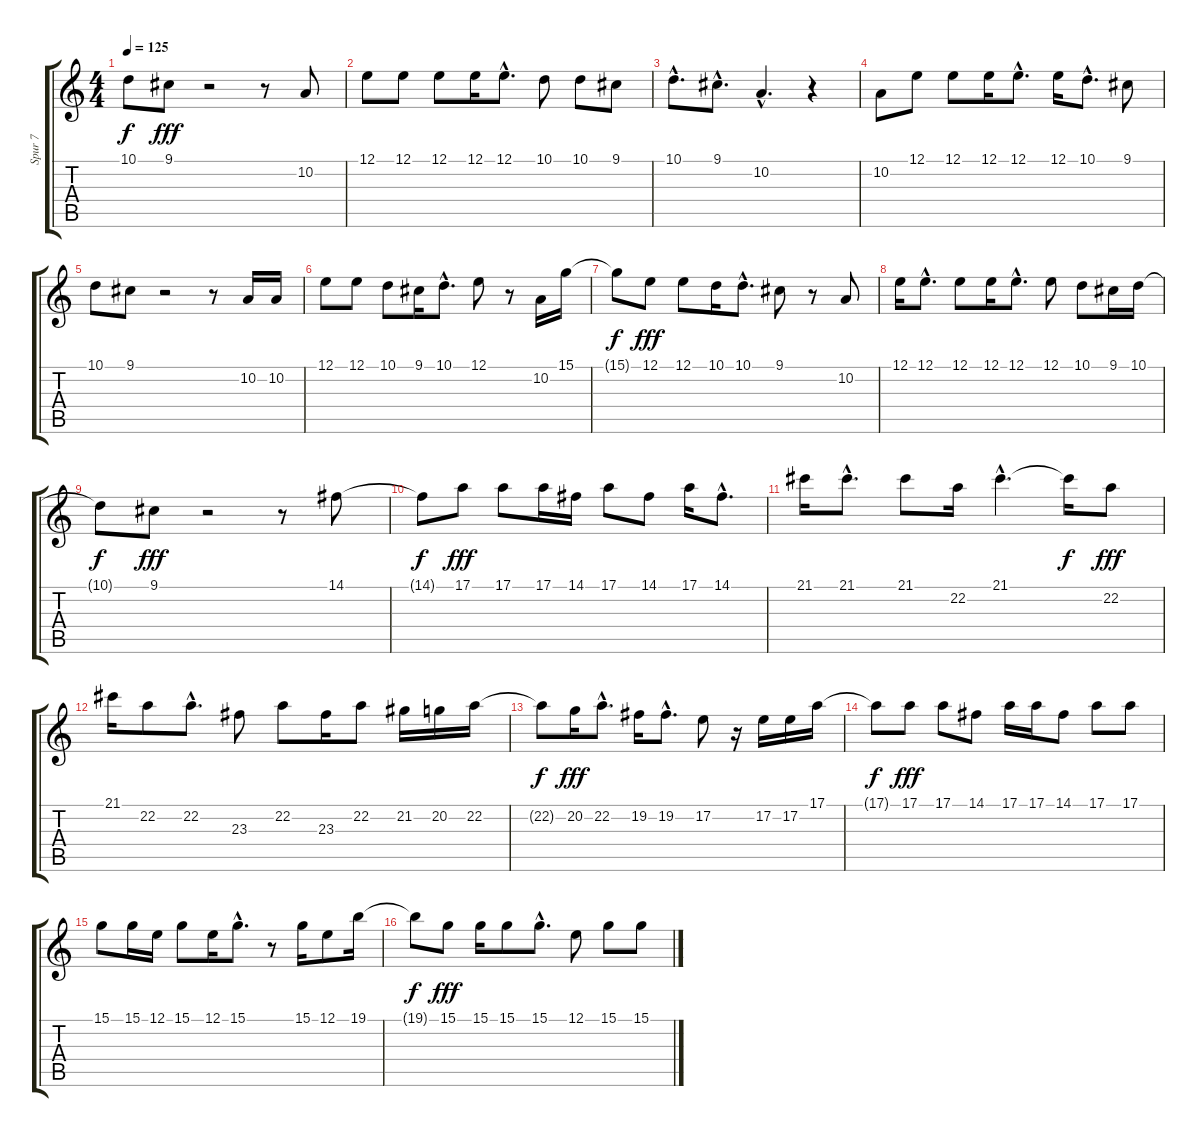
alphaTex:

\track ("Spur 7" "Spur 7") {instrument trumpet}
\staff {score tabs}
\tuning (E4 B3 G3 D3 A2 E2) {hide}
\ts (4 4)
\tempo 125
\clef g2
\ks c
10.1{t}.8{dy f} 9.1.8{dy fff} r.2 r.8 10.2.8 |
12.1.8 12.1.8 12.1.8 12.1.16 12.1{hac}.8{d} 10.1.8 10.1.8 9.1.8 |
10.1{hac}.8{d} 9.1{hac}.8{d} 10.2{hac}.4{d} r.4 |
10.2.8 12.1.8 12.1.8 12.1.16 12.1{hac}.8{d} 12.1.16 10.1{hac}.8{d} 9.1.8 |
10.1.8 9.1.8 r.2 r.8 10.2.16 10.2.16 |
12.1.8 12.1.8 10.1.8 9.1.16 10.1{hac}.8{d} 12.1.8 r.8 10.2.16 15.1.16 |
15.1{t}.8{dy f} 12.1.8{dy fff} 12.1.8 10.1.16 10.1{hac}.8{d} 9.1.8 r.8 10.2.8 |
12.1.16 12.1{hac}.8{d} 12.1.8 12.1.16 12.1{hac}.8{d} 12.1.8 10.1.8 9.1.16 10.1.16 |
10.1{t}.8{dy f} 9.1.8{dy fff} r.2 r.8 14.1.8 |
14.1{t}.8{dy f} 17.1.8{dy fff} 17.1.8 17.1.16 14.1.16 17.1.8 14.1.8 17.1.16 14.1{hac}.8{d} |
21.1.16 21.1{hac}.8{d} 21.1.8 22.2.16 21.1{hac}.4{d} 21.1{t}.16{dy f} 22.2.8{dy fff} |
21.1.16 22.2.8 22.2{hac}.8{d} 23.3.8 22.2.8 23.3.16 22.2.8 21.2.16 20.2.16 22.2.16 |
22.2{t}.8{dy f} 20.2.16{dy fff} 22.2{hac}.8{d} 19.2.16 19.2{hac}.8{d} 17.2.8 r.16 17.2.16 17.2.16 17.1.16 |
17.1{t}.8{dy f} 17.1.8{dy fff} 17.1.8 14.1.8 17.1.16 17.1.16 14.1.8 17.1.8 17.1.8 |
15.1.8 15.1.16 12.1.16 15.1.8 12.1.16 15.1{hac}.8{d} r.8 15.1.16 12.1.8 19.1.16 |
19.1{t}.8{dy f} 15.1.8{dy fff} 15.1.16 15.1.8 15.1{hac}.8{d} 12.1.8 15.1.8 15.1.8
